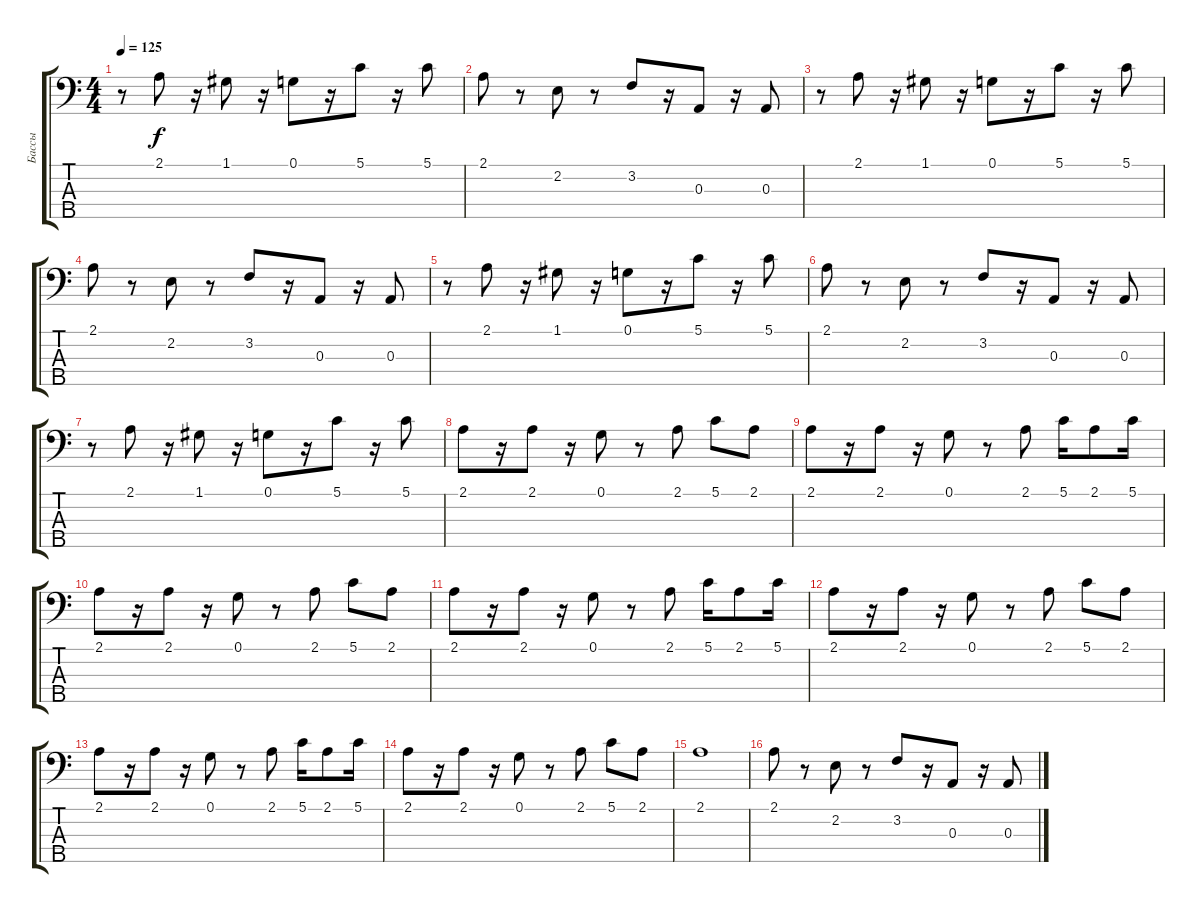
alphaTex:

\track ("Бассы" "Бассы") {instrument synthbass1}
\staff {score tabs}
\tuning (G2 D2 A1 E1 B0) {hide}
\ts (4 4)
\tempo 125
\clef f4
\ks c
r.8{dy f} 2.1.8 r.16 1.1.8 r.16 0.1.8 r.16 5.1.8 r.16 5.1.8 |
2.1.8 r.8 2.2.8 r.8 3.2.8 r.16 0.3.8 r.16 0.3.8 |
r.8 2.1.8 r.16 1.1.8 r.16 0.1.8 r.16 5.1.8 r.16 5.1.8 |
2.1.8 r.8 2.2.8 r.8 3.2.8 r.16 0.3.8 r.16 0.3.8 |
r.8 2.1.8 r.16 1.1.8 r.16 0.1.8 r.16 5.1.8 r.16 5.1.8 |
2.1.8 r.8 2.2.8 r.8 3.2.8 r.16 0.3.8 r.16 0.3.8 |
r.8 2.1.8 r.16 1.1.8 r.16 0.1.8 r.16 5.1.8 r.16 5.1.8 |
2.1.8 r.16 2.1.8 r.16 0.1.8 r.8 2.1.8 5.1.8 2.1.8 |
2.1.8 r.16 2.1.8 r.16 0.1.8 r.8 2.1.8 5.1.16 2.1.8 5.1.16 |
2.1.8 r.16 2.1.8 r.16 0.1.8 r.8 2.1.8 5.1.8 2.1.8 |
2.1.8 r.16 2.1.8 r.16 0.1.8 r.8 2.1.8 5.1.16 2.1.8 5.1.16 |
2.1.8 r.16 2.1.8 r.16 0.1.8 r.8 2.1.8 5.1.8 2.1.8 |
2.1.8 r.16 2.1.8 r.16 0.1.8 r.8 2.1.8 5.1.16 2.1.8 5.1.16 |
2.1.8 r.16 2.1.8 r.16 0.1.8 r.8 2.1.8 5.1.8 2.1.8 |
2.1.1 |
2.1.8 r.8 2.2.8 r.8 3.2.8 r.16 0.3.8 r.16 0.3.8
